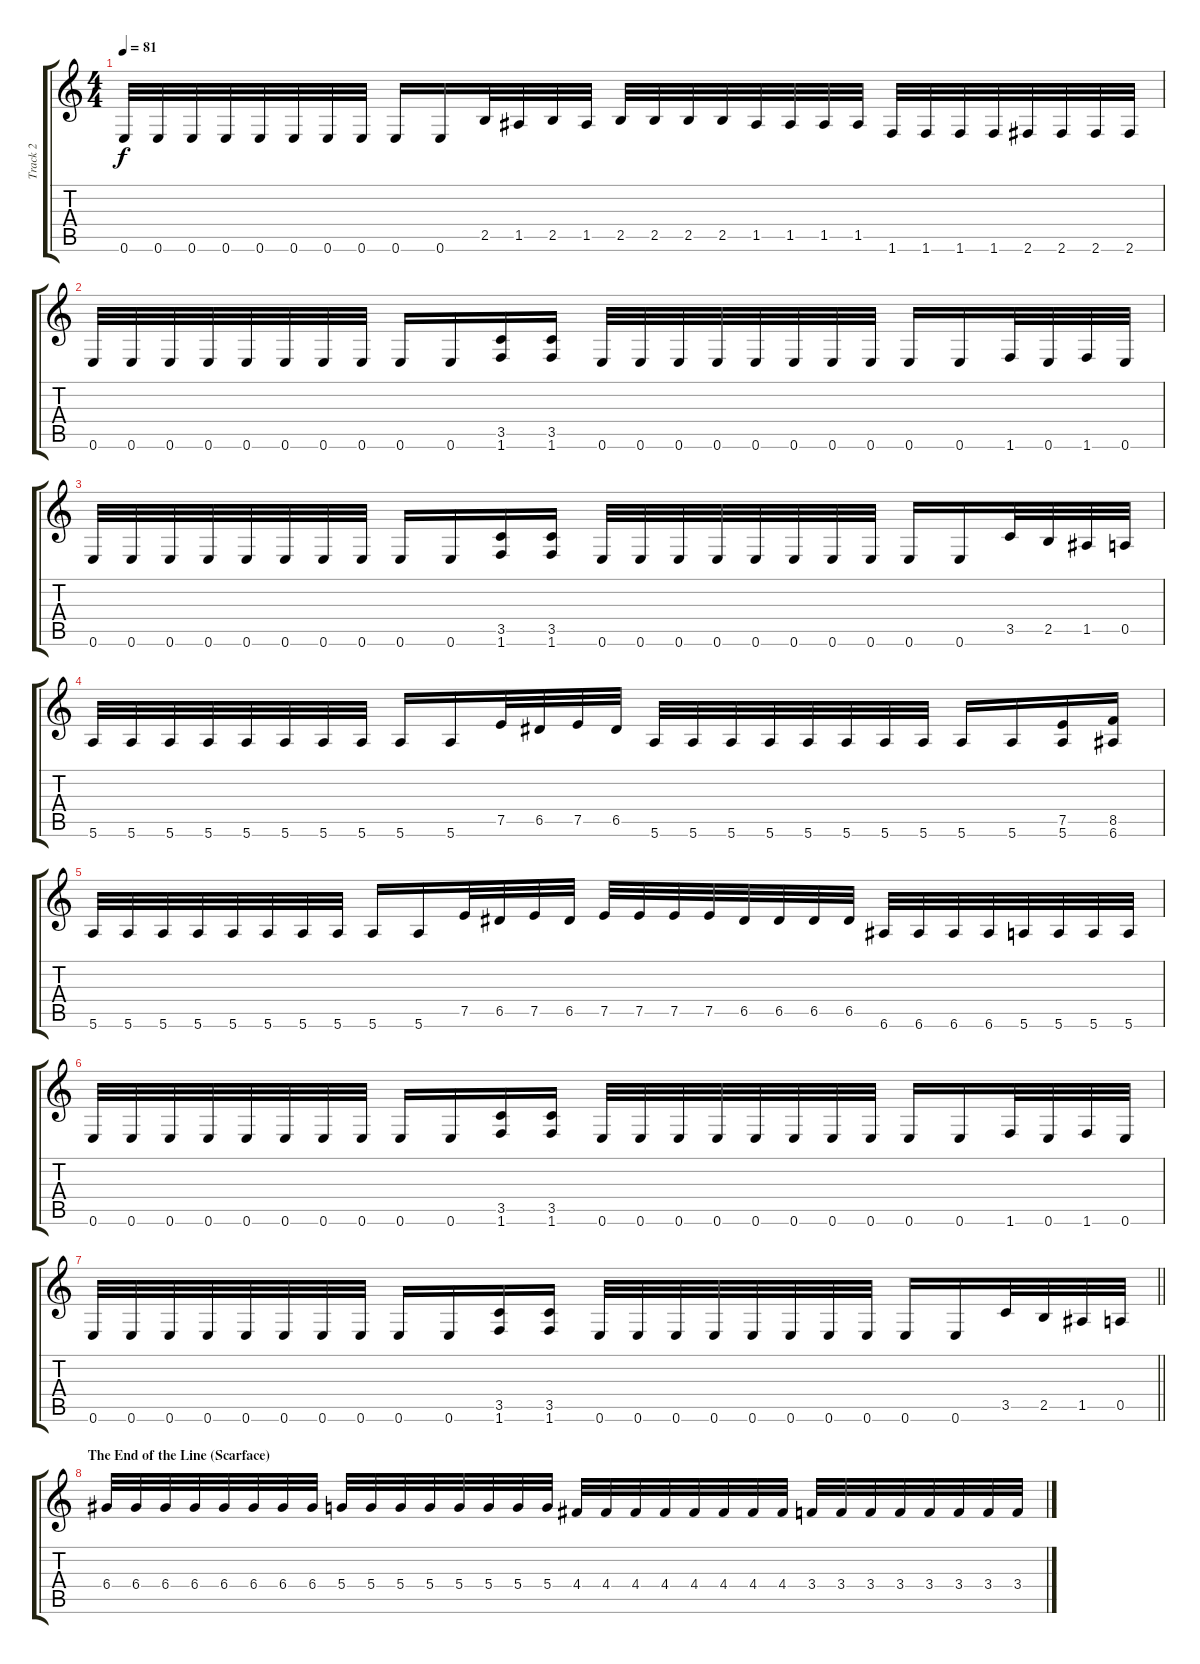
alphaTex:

\track ("Track 2" "Track 2") {instrument acousticguitarsteel}
\staff {score tabs}
\tuning (E4 B3 G3 D3 A2 E2) {hide}
\ts (4 4)
\tempo 81
\clef g2
\ks c
0.6.32{dy f} 0.6.32 0.6.32 0.6.32 0.6.32 0.6.32 0.6.32 0.6.32 0.6.16 0.6.16 2.5.32 1.5.32 2.5.32 1.5.32 2.5.32 2.5.32 2.5.32 2.5.32 1.5.32 1.5.32 1.5.32 1.5.32 1.6.32 1.6.32 1.6.32 1.6.32 2.6.32 2.6.32 2.6.32 2.6.32 |
0.6.32 0.6.32 0.6.32 0.6.32 0.6.32 0.6.32 0.6.32 0.6.32 0.6.16 0.6.16 (3.5 1.6).16 (3.5 1.6).16 0.6.32 0.6.32 0.6.32 0.6.32 0.6.32 0.6.32 0.6.32 0.6.32 0.6.16 0.6.16 1.6.32 0.6.32 1.6.32 0.6.32 |
0.6.32 0.6.32 0.6.32 0.6.32 0.6.32 0.6.32 0.6.32 0.6.32 0.6.16 0.6.16 (3.5 1.6).16 (3.5 1.6).16 0.6.32 0.6.32 0.6.32 0.6.32 0.6.32 0.6.32 0.6.32 0.6.32 0.6.16 0.6.16 3.5.32 2.5.32 1.5.32 0.5.32 |
5.6.32 5.6.32 5.6.32 5.6.32 5.6.32 5.6.32 5.6.32 5.6.32 5.6.16 5.6.16 7.5.32 6.5.32 7.5.32 6.5.32 5.6.32 5.6.32 5.6.32 5.6.32 5.6.32 5.6.32 5.6.32 5.6.32 5.6.16 5.6.16 (7.5 5.6).16 (8.5 6.6).16 |
5.6.32 5.6.32 5.6.32 5.6.32 5.6.32 5.6.32 5.6.32 5.6.32 5.6.16 5.6.16 7.5.32 6.5.32 7.5.32 6.5.32 7.5.32 7.5.32 7.5.32 7.5.32 6.5.32 6.5.32 6.5.32 6.5.32 6.6.32 6.6.32 6.6.32 6.6.32 5.6.32 5.6.32 5.6.32 5.6.32 |
0.6.32 0.6.32 0.6.32 0.6.32 0.6.32 0.6.32 0.6.32 0.6.32 0.6.16 0.6.16 (3.5 1.6).16 (3.5 1.6).16 0.6.32 0.6.32 0.6.32 0.6.32 0.6.32 0.6.32 0.6.32 0.6.32 0.6.16 0.6.16 1.6.32 0.6.32 1.6.32 0.6.32 |
\barLineRight lightlight
0.6.32 0.6.32 0.6.32 0.6.32 0.6.32 0.6.32 0.6.32 0.6.32 0.6.16 0.6.16 (3.5 1.6).16 (3.5 1.6).16 0.6.32 0.6.32 0.6.32 0.6.32 0.6.32 0.6.32 0.6.32 0.6.32 0.6.16 0.6.16 3.5.32 2.5.32 1.5.32 0.5.32 |
\section ("" "The End of the Line (Scarface)")
6.4.32 6.4.32 6.4.32 6.4.32 6.4.32 6.4.32 6.4.32 6.4.32 5.4.32 5.4.32 5.4.32 5.4.32 5.4.32 5.4.32 5.4.32 5.4.32 4.4.32 4.4.32 4.4.32 4.4.32 4.4.32 4.4.32 4.4.32 4.4.32 3.4.32 3.4.32 3.4.32 3.4.32 3.4.32 3.4.32 3.4.32 3.4.32
